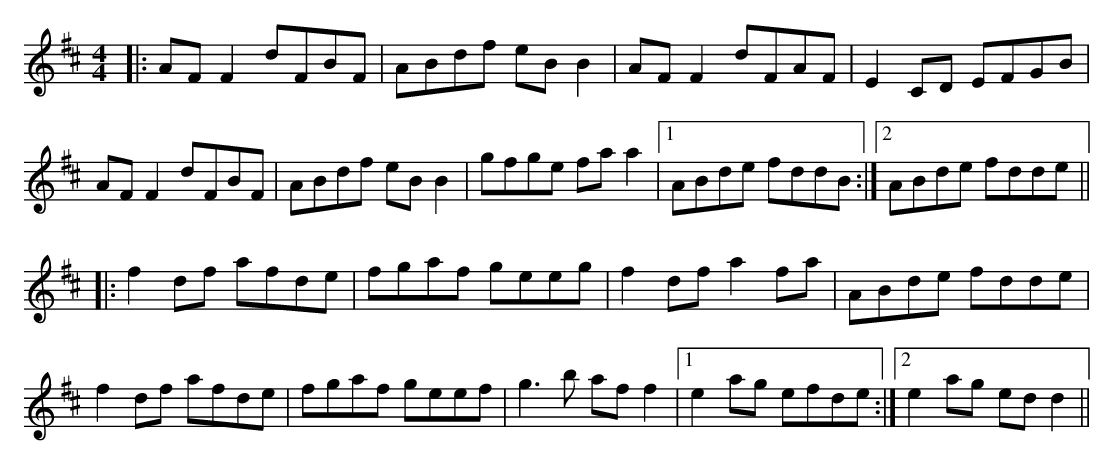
X:1
M:4/4
K:D
|:AF F2 dFBF|ABdf eB B2|AF F2 dFAF|E2 CD EFGB|
AF F2 dFBF|ABdf eB B2|gfge fa a2|1 ABde fddB:|2 ABde fdde||
|:f2 df afde|fgaf geeg|f2 df a2 fa|ABde fdde|
f2 df afde|fgaf geef|g3 b af f2|1 e2 ag efde:|2 e2 ag ed d2||
